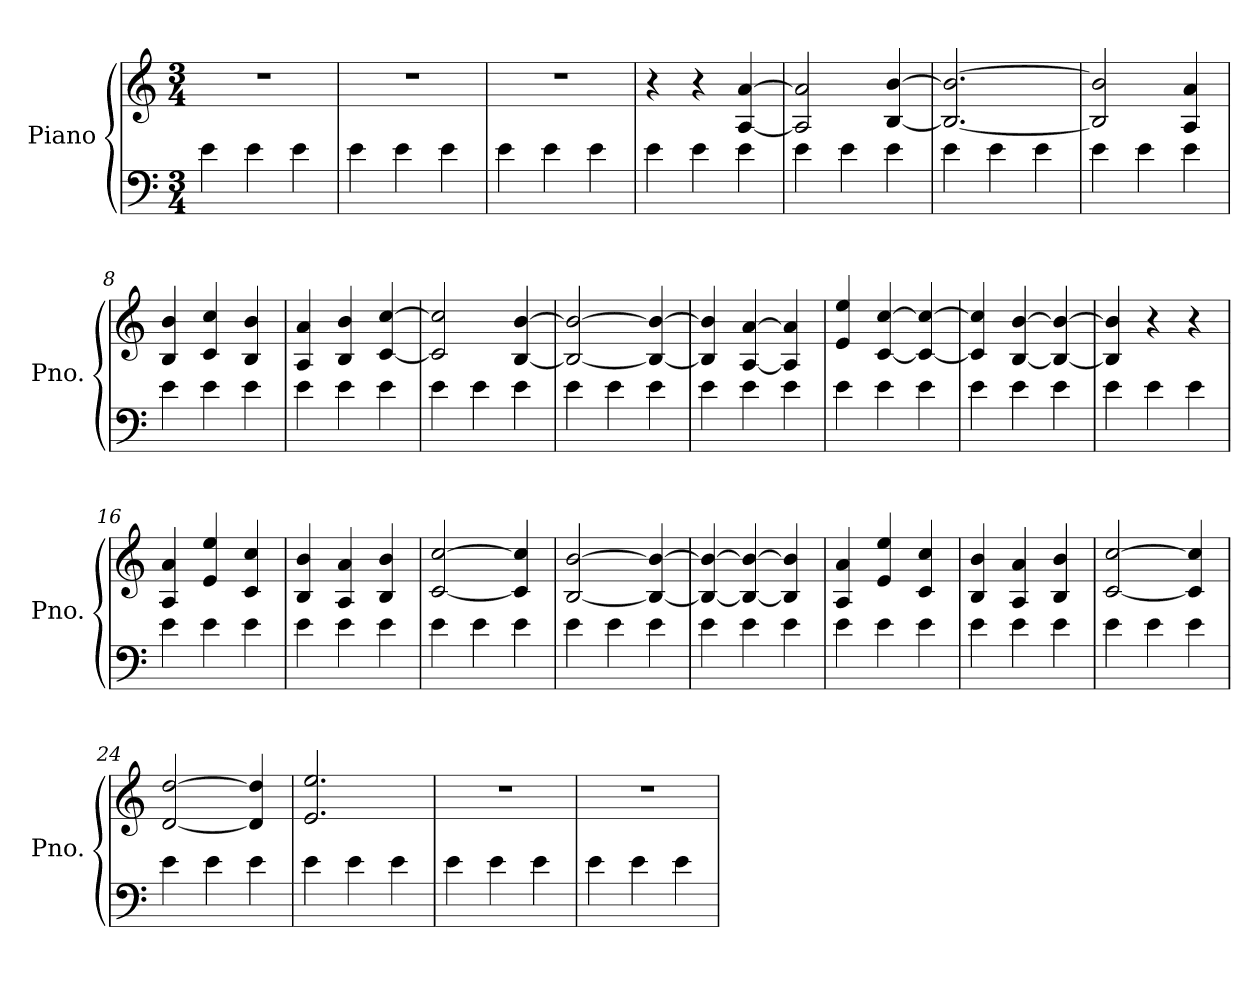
**kern	**kern
*part1	*part1
*staff2	*staff1
*I"Piano	*
*I'Pno.	*
*clefF4	*clefG2
*k[]	*k[]
*M3/4	*M3/4
*MM120	*MM120
=1	=1
4e\	2.r
4e\	.
4e\	.
=2	=2
4e\	2.r
4e\	.
4e\	.
=3	=3
4e\	2.r
4e\	.
4e\	.
=4	=4
4e\	4r
4e\	4r
4e\	[4A/ [4a/
=5	=5
4e\	2A/] 2a/]
4e\	.
4e\	[4B/ [4b/
=6	=6
4e\	2.B/_ 2.b/_
4e\	.
4e\	.
=7	=7
4e\	2B/] 2b/]
4e\	.
4e\	4A/ 4a/
=8	=8
4e\	4B/ 4b/
4e\	4c/ 4cc/
4e\	4B/ 4b/
=9	=9
4e\	4A/ 4a/
4e\	4B/ 4b/
4e\	[4c/ [4cc/
=10	=10
4e\	2c/] 2cc/]
4e\	.
4e\	[4B/ [4b/
!!LO:LB:g=z
=11	=11
4e\	2B/_ 2b/_
4e\	.
4e\	4B/_ 4b/_
=12	=12
4e\	4B/] 4b/]
4e\	[4A/ [4a/
4e\	4A/] 4a/]
=13	=13
4e\	4e/ 4ee/
4e\	[4c/ [4cc/
4e\	4c/_ 4cc/_
=14	=14
4e\	4c/] 4cc/]
4e\	[4B/ [4b/
4e\	4B/_ 4b/_
=15	=15
4e\	4B/] 4b/]
4e\	4r
4e\	4r
=16	=16
4e\	4A/ 4a/
4e\	4e/ 4ee/
4e\	4c/ 4cc/
=17	=17
4e\	4B/ 4b/
4e\	4A/ 4a/
4e\	4B/ 4b/
=18	=18
4e\	[2c/ [2cc/
4e\	.
4e\	4c/] 4cc/]
=19	=19
4e\	[2B/ [2b/
4e\	.
4e\	4B/_ 4b/_
=20	=20
4e\	4B/_ 4b/_
4e\	4B/_ 4b/_
4e\	4B/] 4b/]
!!LO:LB:g=z
=21	=21
4e\	4A/ 4a/
4e\	4e/ 4ee/
4e\	4c/ 4cc/
=22	=22
4e\	4B/ 4b/
4e\	4A/ 4a/
4e\	4B/ 4b/
=23	=23
4e\	[2c/ [2cc/
4e\	.
4e\	4c/] 4cc/]
=24	=24
4e\	[2d/ [2dd/
4e\	.
4e\	4d/] 4dd/]
=25	=25
4e\	2.e/ 2.ee/
4e\	.
4e\	.
=26	=26
4e\	2.r
4e\	.
4e\	.
=27	=27
4e\	2.r
4e\	.
4e\	.
=	=
*-	*-
